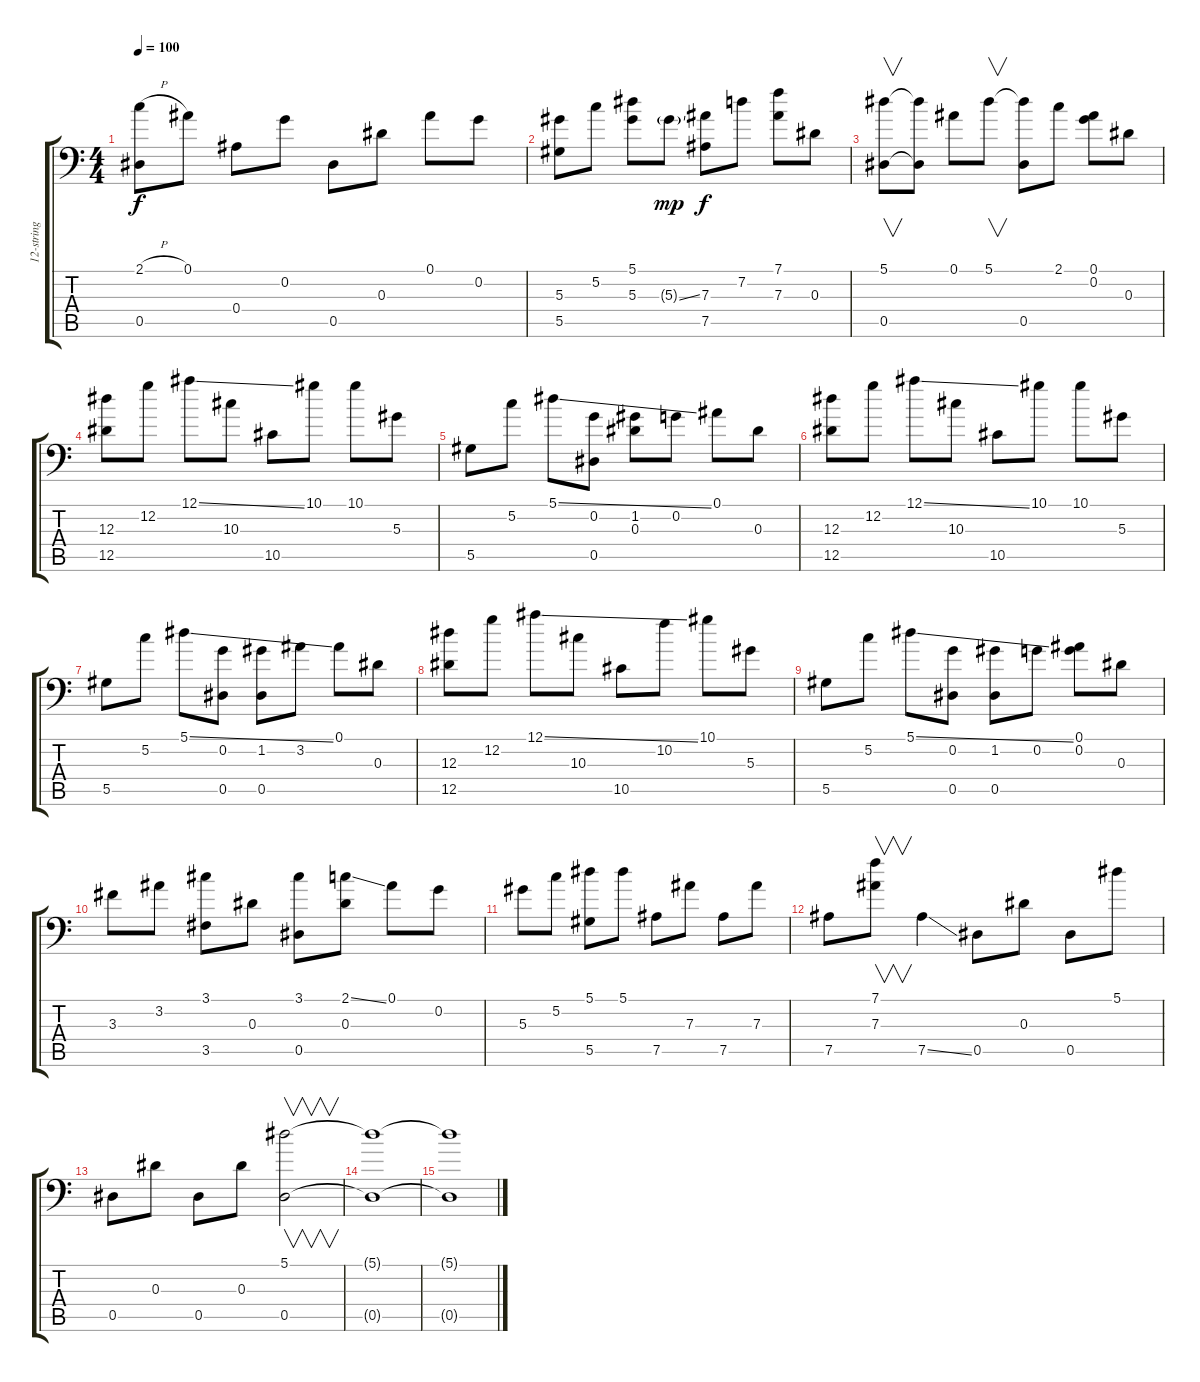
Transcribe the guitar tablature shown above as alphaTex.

\track ("12-string guitar" "12-string ") {instrument acousticguitarsteel}
\staff {score tabs}
\tuning (Bb3 G3 Eb3 Bb2 Eb2 Bb1) {hide}
\ts (4 4)
\tempo 100
\clef f4
\ks c
(2.1{h} 0.5).8{dy f} 0.1.8 0.4.8 0.2.8 0.5.8 0.3.8 0.1.8 0.2.8 |
(5.3 5.5).8 5.2.8 (5.1 5.3).8 5.3{ss g}.8{dy mp} (7.3 7.5).8{dy f} 7.2.8 (7.1 7.3).8 0.3.8 |
(5.1 0.5).8{v} (5.1{t} 0.5{t}).8 0.1.8 5.1.8{v} (5.1{t} 0.5).8 2.1.8 (0.1 0.2).8 0.3.8 |
(12.3 12.5).8 12.2.8 12.1{ss}.8 10.3.8 10.5.8 10.1.8 10.1.8 5.3.8 |
5.5.8 5.2.8 5.1{ss}.8 (0.2 0.5).8 (1.2 0.3).8 0.2.8 0.1.8 0.3.8 |
(12.3 12.5).8 12.2.8 12.1{ss}.8 10.3.8 10.5.8 10.1.8 10.1.8 5.3.8 |
5.5.8 5.2.8 5.1{ss}.8 (0.2 0.5).8 (1.2 0.5).8 3.2.8 0.1.8 0.3.8 |
(12.3 12.5).8 12.2.8 12.1{ss}.8 10.3.8 10.5.8 10.2.8 10.1.8 5.3.8 |
5.5.8 5.2.8 5.1{ss}.8 (0.2 0.5).8 (1.2 0.5).8 0.2.8 (0.1 0.2).8 0.3.8 |
3.3.8 3.2.8 (3.1 3.5).8 0.3.8 (3.1 0.5).8 (2.1{ss} 0.3).8 0.1.8 0.2.8 |
5.3.8 5.2.8 (5.1 5.5).8 5.1.8 7.5.8 7.3.8 7.5.8 7.3.8 |
7.5.8 (7.1 7.3).8{v} 7.5{ss}.4 0.5.8 0.3.8 0.5.8 5.1.8 |
0.5.8 0.3.8 0.5.8 0.3.8 (5.1 0.5).2{v} |
(5.1{t} 0.5{t}).1 |
(5.1{t} 0.5{t}).1
